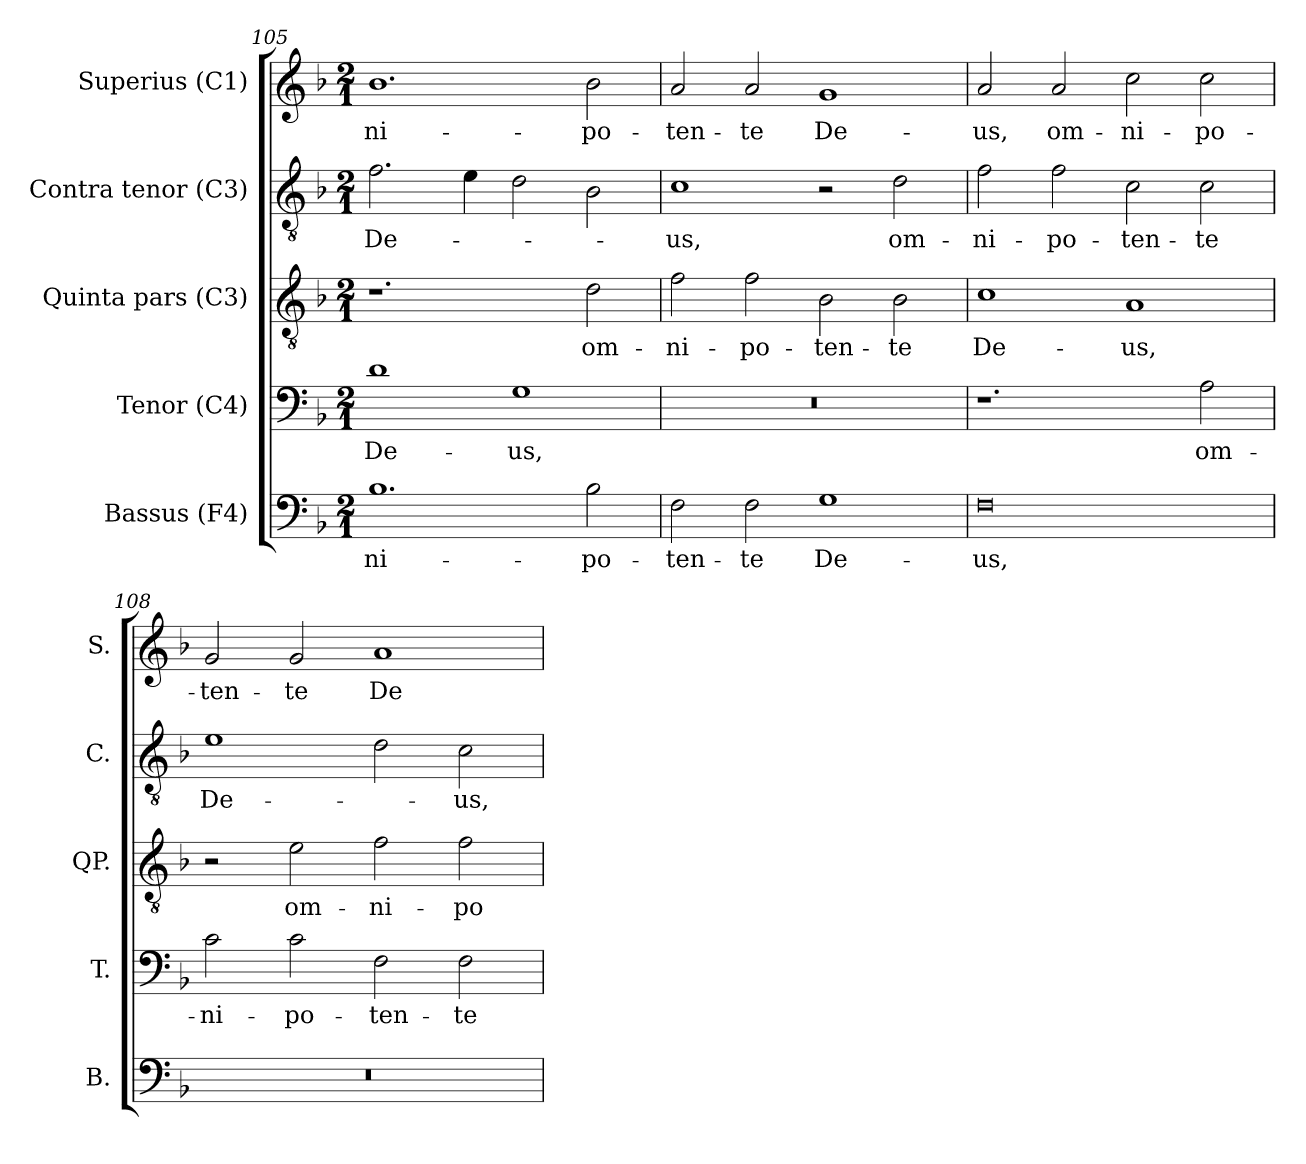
**kern	**text	**kern	**text	**kern	**text	**kern	**text	**kern	**text
*part5	*part5	*part4	*part4	*part3	*part3	*part2	*part2	*part1	*part1
*staff5	*staff5	*staff4	*staff4	*staff3	*staff3	*staff2	*staff2	*staff1	*staff1
*I"Bassus (F4)	*	*I"Tenor (C4)	*	*I"Quinta pars (C3)	*	*I"Contra tenor (C3)	*	*I"Superius (C1)	*
*I'B.	*	*I'T.	*	*I'QP.	*	*I'C.	*	*I'S.	*
*clefF4	*	*clefF4	*	*clefGv2	*	*clefGv2	*	*clefG2	*
*	*	*ITrd7c12	*	*ITrd7c12	*	*ITrd7c12	*	*	*
*k[b-]	*	*k[b-]	*	*k[b-]	*	*k[b-]	*	*k[b-]	*
*F:	*	*F:	*	*F:	*	*F:	*	*F:	*
*M2/1	*	*M2/1	*	*M2/1	*	*M2/1	*	*M2/1	*
=105	=105	=105	=105	=105	=105	=105	=105	=105	=105
!	!LO:LY:b:color=#000000	!	!	!	!	!	!	!	!
!	!	!	!LO:LY:b:color=#000000	!	!	!	!	!	!
!	!	!	!	!	!	!	!LO:LY:b:color=#000000	!	!
!	!	!	!	!	!	!	!	!	!LO:LY:b:color=#000000
1.B-i	-ni-	1Di	De-	1.r	.	2.Fi\	De-	1.b-i	-ni-
.	.	.	.	.	.	4Ei\	.	.	.
!	!	!	!LO:LY:b:color=#000000	!	!	!	!	!	!
.	.	1GGi	-us,	.	.	2Di\	.	.	.
!	!LO:LY:b:color=#000000	!	!	!	!	!	!	!	!
!	!	!	!	!	!LO:LY:b:color=#000000	!	!	!	!
!	!	!	!	!	!	!	!	!	!LO:LY:b:color=#000000
2B-i\	-po-	.	.	2Di\	om-	2BB-i\	.	2b-i\	-po-
!!LO:LB:g=z
=106	=106	=106	=106	=106	=106	=106	=106	=106	=106
!	!LO:LY:b:color=#000000	!LO:N:vis=1	!	!	!	!	!	!	!
!	!	!	!	!	!LO:LY:b:color=#000000	!	!	!	!
!	!	!	!	!	!	!	!LO:LY:b:color=#000000	!	!
!	!	!	!	!	!	!	!	!	!LO:LY:b:color=#000000
2Fi\	-ten-	0r	.	2Fi\	-ni-	1Ci	-us,	2ai/	-ten-
!	!LO:LY:b:color=#000000	!	!	!	!	!	!	!	!
!	!	!	!	!	!LO:LY:b:color=#000000	!	!	!	!
!	!	!	!	!	!	!	!	!	!LO:LY:b:color=#000000
2Fi\	-te	.	.	2Fi\	-po-	.	.	2ai/	-te
!	!LO:LY:b:color=#000000	!	!	!	!	!	!	!	!
!	!	!	!	!	!LO:LY:b:color=#000000	!	!	!	!
!	!	!	!	!	!	!	!	!	!LO:LY:b:color=#000000
1Gi	De-	.	.	2BB-i\	-ten-	2r	.	1gi	De-
!	!	!	!	!	!LO:LY:b:color=#000000	!	!	!	!
!	!	!	!	!	!	!	!LO:LY:b:color=#000000	!	!
.	.	.	.	2BB-i\	-te	2Di\	om-	.	.
=107	=107	=107	=107	=107	=107	=107	=107	=107	=107
!	!LO:LY:b:color=#000000	!	!	!	!	!	!	!	!
!	!	!	!	!	!LO:LY:b:color=#000000	!	!	!	!
!	!	!	!	!	!	!	!LO:LY:b:color=#000000	!	!
!	!	!	!	!	!	!	!	!	!LO:LY:b:color=#000000
0Fi	-us,	1.r	.	1Ci	De-	2Fi\	-ni-	2ai/	-us,
!	!	!	!	!	!	!	!LO:LY:b:color=#000000	!	!
!	!	!	!	!	!	!	!	!	!LO:LY:b:color=#000000
.	.	.	.	.	.	2Fi\	-po-	2ai/	om-
!	!	!	!	!	!LO:LY:b:color=#000000	!	!	!	!
!	!	!	!	!	!	!	!LO:LY:b:color=#000000	!	!
!	!	!	!	!	!	!	!	!	!LO:LY:b:color=#000000
.	.	.	.	1AAi	-us,	2Ci\	-ten-	2cci\	-ni-
!	!	!	!LO:LY:b:color=#000000	!	!	!	!	!	!
!	!	!	!	!	!	!	!LO:LY:b:color=#000000	!	!
!	!	!	!	!	!	!	!	!	!LO:LY:b:color=#000000
.	.	2AAi\	om-	.	.	2Ci\	-te	2cci\	-po-
=108	=108	=108	=108	=108	=108	=108	=108	=108	=108
!LO:N:vis=1	!	!	!	!	!	!	!	!	!
!	!	!	!LO:LY:b:color=#000000	!	!	!	!	!	!
!	!	!	!	!	!	!	!LO:LY:b:color=#000000	!	!
!	!	!	!	!	!	!	!	!	!LO:LY:b:color=#000000
0r	.	2Ci\	-ni-	2r	.	1Ei	De-	2gi/	-ten-
!	!	!	!LO:LY:b:color=#000000	!	!	!	!	!	!
!	!	!	!	!	!LO:LY:b:color=#000000	!	!	!	!
!	!	!	!	!	!	!	!	!	!LO:LY:b:color=#000000
.	.	2Ci\	-po-	2Ei\	om-	.	.	2gi/	-te
!	!	!	!LO:LY:b:color=#000000	!	!	!	!	!	!
!	!	!	!	!	!LO:LY:b:color=#000000	!	!	!	!
!	!	!	!	!	!	!	!	!	!LO:LY:b:color=#000000
.	.	2FFi\	-ten-	2Fi\	-ni-	2Di\	.	1ai	De-
!	!	!	!LO:LY:b:color=#000000	!	!	!	!	!	!
!	!	!	!	!	!LO:LY:b:color=#000000	!	!	!	!
!	!	!	!	!	!	!	!LO:LY:b:color=#000000	!	!
.	.	2FFi\	-te	2Fi\	-po-	2Ci\	-us,	.	.
=	=	=	=	=	=	=	=	=	=
*-	*-	*-	*-	*-	*-	*-	*-	*-	*-
